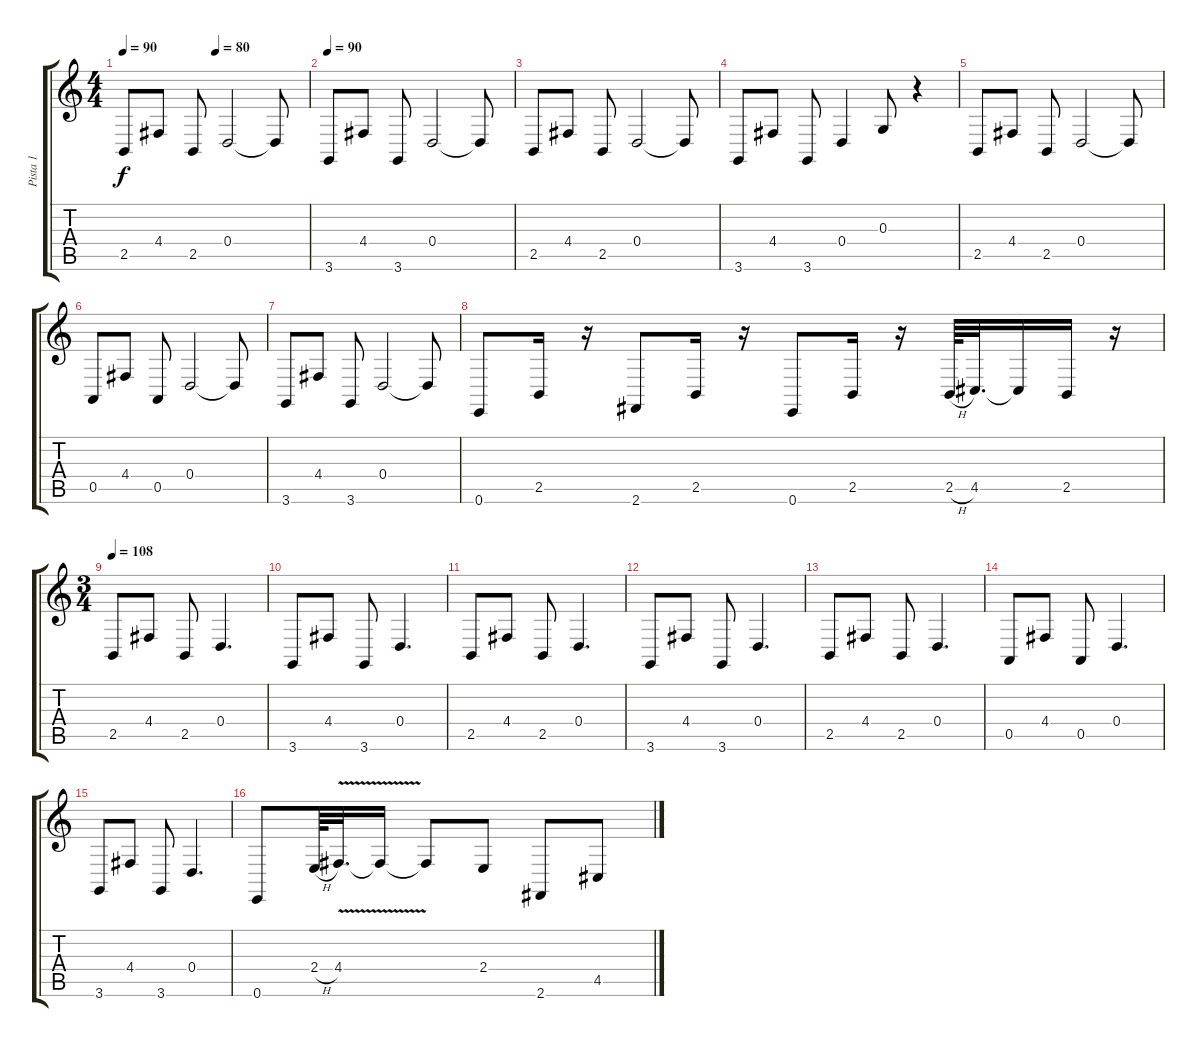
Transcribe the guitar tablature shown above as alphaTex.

\track ("Pista 1" "Pista 1") {instrument cello}
\staff {score tabs}
\tuning (E4 B3 G3 D3 A2 E2) {hide}
\ts (4 4)
\tempo 90
\tempo (80 0.5)
\clef g2
\ks c
2.5.8{dy f} 4.4.8 2.5.8 0.4.2 0.4{t}.8 |
\tempo 90
3.6.8 4.4.8 3.6.8 0.4.2 0.4{t}.8 |
2.5.8 4.4.8 2.5.8 0.4.2 0.4{t}.8 |
3.6.8 4.4.8 3.6.8 0.4.4 0.3.8 r.4 |
2.5.8 4.4.8 2.5.8 0.4.2 0.4{t}.8 |
0.5.8 4.4.8 0.5.8 0.4.2 0.4{t}.8 |
3.6.8 4.4.8 3.6.8 0.4.2 0.4{t}.8 |
0.6.8 2.5.16 r.16 2.6.8 2.5.16 r.16 0.6.8 2.5.16 r.16 2.5{h}.64 4.5.32{d} 4.5{t}.16 2.5.16 r.16 |
\ts (3 4)
\tempo 108
2.5.8 4.4.8 2.5.8 0.4.4{d} |
3.6.8 4.4.8 3.6.8 0.4.4{d} |
2.5.8 4.4.8 2.5.8 0.4.4{d} |
3.6.8 4.4.8 3.6.8 0.4.4{d} |
2.5.8 4.4.8 2.5.8 0.4.4{d} |
0.5.8 4.4.8 0.5.8 0.4.4{d} |
3.6.8 4.4.8 3.6.8 0.4.4{d} |
0.6.8 2.4{h}.64 4.4{v}.32{d} 4.4{t}.16 4.4{t}.8 2.4.8 2.6.8 4.5.8
